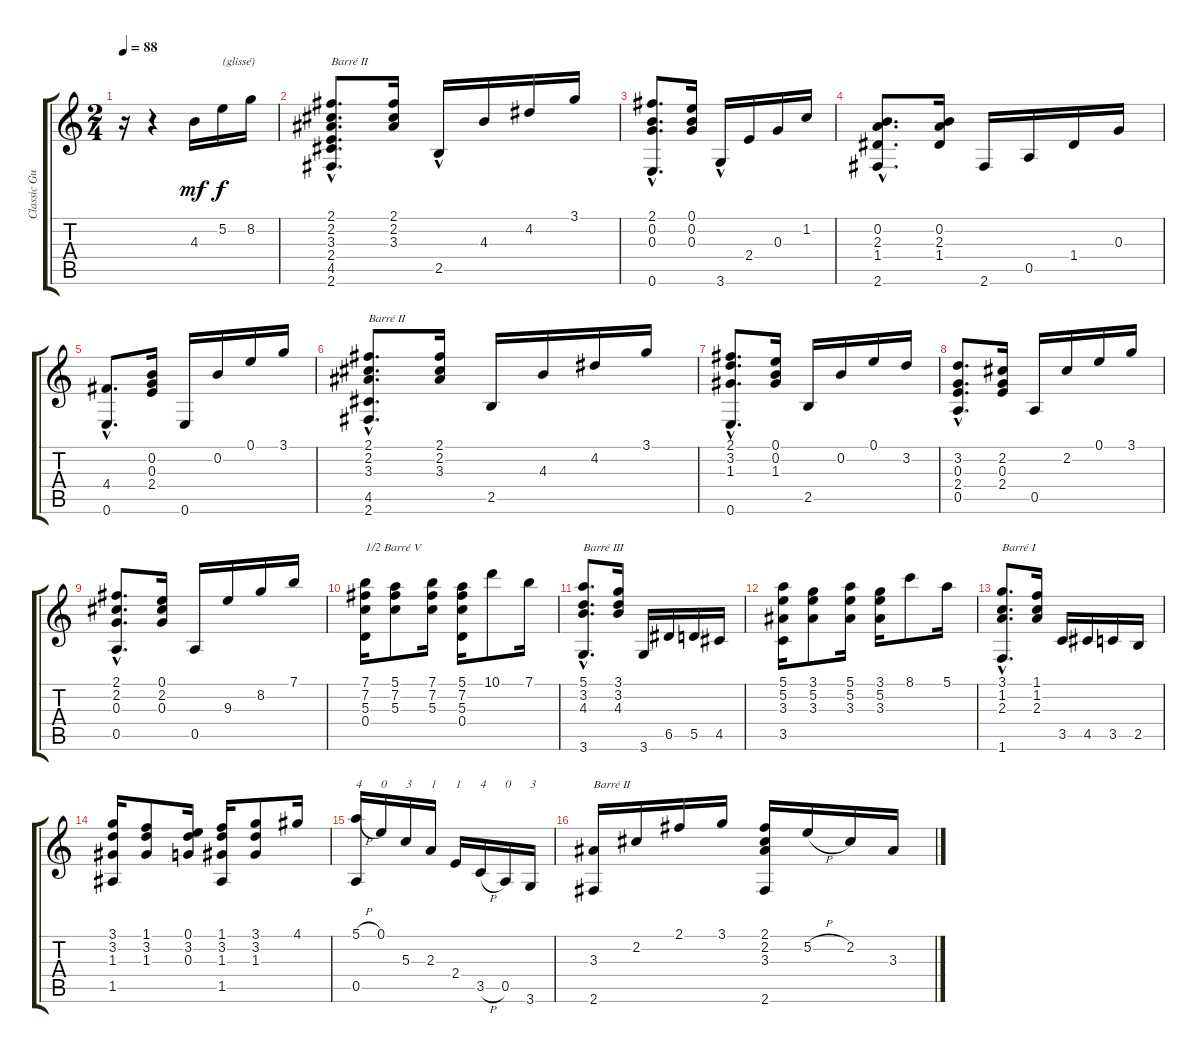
\track ("Classic Guitar" "Classic Gu") {instrument acousticguitarnylon}
\staff {score tabs}
\tuning (E4 B3 G3 D3 A2 E2) {hide}
\ts (2 4)
\tempo 88
\clef g2
\ks c
r.16{dy mf instrument acousticguitarnylon} r.4 4.3.16 5.2.16{txt "(glissé)" dy f} 8.2.16 |
(2.1{hac} 2.2{hac} 3.3{hac} 2.4{hac} 4.5{hac} 2.6{hac}).8{d txt "Barré II"} (2.1 2.2 3.3).16 2.5{hac}.16 4.3.16 4.2.16 3.1.16 |
(2.1{hac} 0.2{hac} 0.3{hac} 0.6{hac}).8{d} (0.1 0.2 0.3).16 3.6{hac}.16 2.4.16 0.3.16 1.2.16 |
(0.2{hac} 2.3{hac} 1.4{hac} 2.6{hac}).8{d} (0.2 2.3 1.4).16 2.6.16 0.5.16 1.4.16 0.3.16 |
(4.4{hac} 0.6{hac}).8{d} (0.2 0.3 2.4).16 0.6.16 0.2.16 0.1.16 3.1.16 |
(2.1{hac} 2.2{hac} 3.3{hac} 4.5{hac} 2.6{hac}).8{d txt "Barré II"} (2.1 2.2 3.3).16 2.5.16 4.3.16 4.2.16 3.1.16 |
(2.1{hac} 3.2{hac} 1.3{hac} 0.6{hac}).8{d} (0.1 0.2 1.3).16 2.5.16 0.2.16 0.1.16 3.2.16 |
(3.2{hac} 0.3{hac} 2.4{hac} 0.5{hac}).8{d} (2.2 0.3 2.4).16 0.5.16 2.2.16 0.1.16 3.1.16 |
(2.1{hac} 2.2{hac} 0.3{hac} 0.5{hac}).8{d} (0.1 2.2 0.3).16 0.5.16 9.3.16 8.2.16 7.1.16 |
(7.1 7.2 5.3 0.4).16{txt "1/2 Barré V"} (5.1 7.2 5.3).8 (7.1 7.2 5.3).16 (5.1 7.2 5.3 0.4).16 10.1.8 7.1.16 |
(5.1{hac} 3.2{hac} 4.3{hac} 3.6{hac}).8{d txt "Barré III"} (3.1 3.2 4.3).16 3.6.16 6.5.16 5.5.16 4.5.16 |
(5.1 5.2 3.3 3.5).16 (3.1 5.2 3.3).8 (5.1 5.2 3.3).16 (3.1 5.2 3.3).16 8.1.8 5.1.16 |
(3.1{hac} 1.2{hac} 2.3{hac} 1.6{hac}).8{d txt "Barré I"} (1.1 1.2 2.3).16 3.5.16 4.5.16 3.5.16 2.5.16 |
(3.1 3.2 1.3 1.5).16 (1.1 3.2 1.3).8 (0.1 3.2 0.3).16 (1.1 3.2 1.3 1.5).16 (3.1 3.2 1.3).8 4.1.16 |
(5.1{h} 0.5).16{txt "4"} 0.1.16{txt "0"} 5.3.16{txt "3"} 2.3.16{txt "1"} 2.4.16{txt "1"} 3.5{h}.16{txt "4"} 0.5.16{txt "0"} 3.6.16{txt "3"} |
(3.3 2.6).16{txt "Barré II"} 2.2.16 2.1.16 3.1.16 (2.1 2.2 3.3 2.6).16 5.2{h}.16 2.2.16 3.3.16
